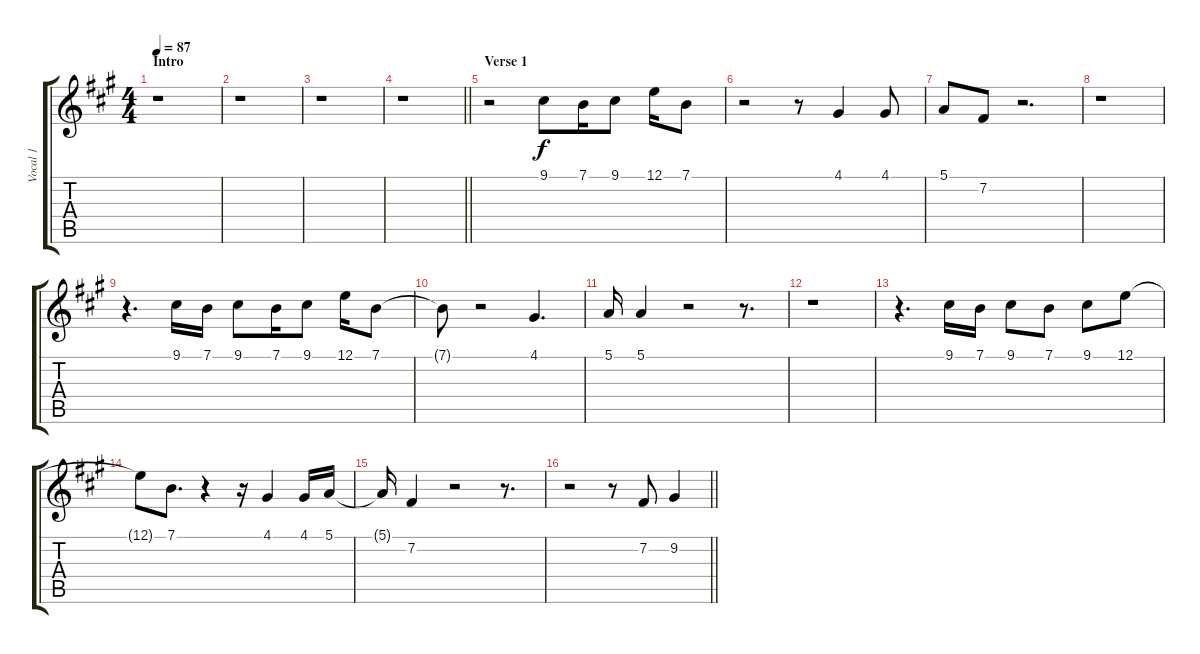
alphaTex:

\track ("Vocal 1" "Vocal 1") {instrument choiraahs}
\staff {score tabs}
\tuning (E4 B3 G3 D3 A2 E2) {hide}
\ts (4 4)
\section ("" "Intro")
\tempo 87
\clef g2
\ks a
r.1{dy f instrument choiraahs} |
r.1 |
r.1 |
\barLineRight lightlight
r.1 |
\section ("" "Verse 1")
r.2 9.1.8 7.1.16 9.1.8 12.1.16 7.1.8 |
r.2 r.8 4.1.4 4.1.8 |
5.1.8 7.2.8 r.2{d} |
r.1 |
r.4{d} 9.1.16 7.1.16 9.1.8 7.1.16 9.1.8 12.1.16 7.1.8 |
7.1{t}.8 r.2 4.1.4{d} |
5.1.16 5.1.4 r.2 r.8{d} |
r.1 |
r.4{d} 9.1.16 7.1.16 9.1.8 7.1.8 9.1.8 12.1.8 |
12.1{t}.8 7.1.8{d} r.4 r.16 4.1.4 4.1.16 5.1.16 |
5.1{t}.16 7.2.4 r.2 r.8{d} |
\barLineRight lightlight
r.2 r.8 7.2.8 9.2.4
